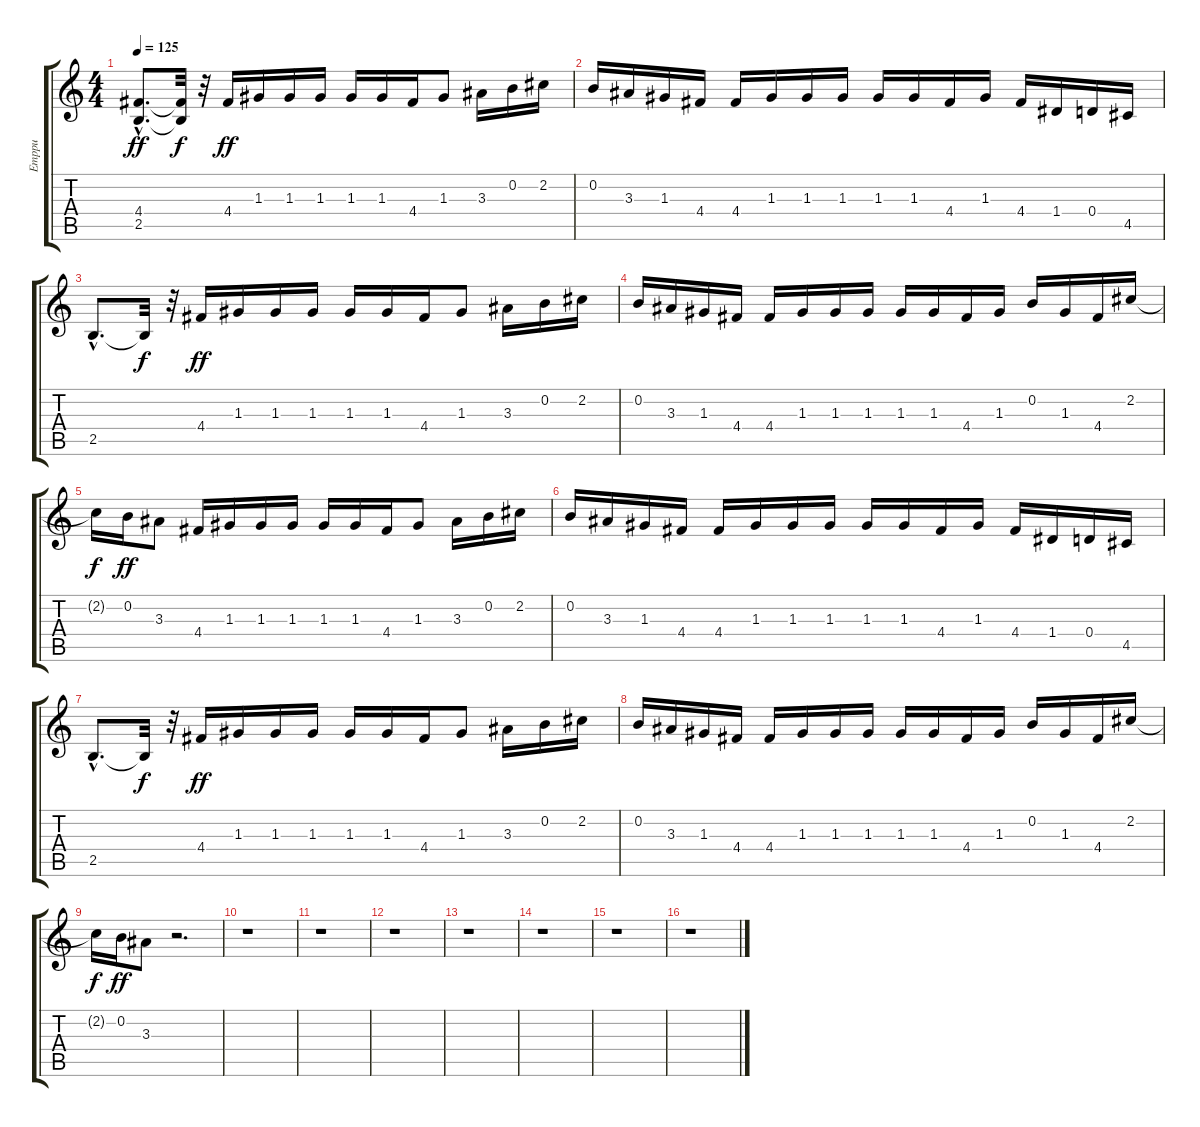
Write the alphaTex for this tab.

\track ("Emppu" "Emppu") {instrument distortionguitar}
\staff {score tabs}
\tuning (E4 B3 G3 D3 A2 E2) {hide}
\ts (4 4)
\tempo 125
\clef g2
\ks c
(4.4{hac} 2.5{hac}).8{d dy ff} (4.4{t} 2.5{t}).32{dy f} r.32 4.4.16{dy ff} 1.3.16 1.3.16 1.3.16 1.3.16 1.3.16 4.4.16 1.3.8 3.3.16 0.2.16 2.2.16 |
0.2.16 3.3.16 1.3.16 4.4.16 4.4.16 1.3.16 1.3.16 1.3.16 1.3.16 1.3.16 4.4.16 1.3.16 4.4.16 1.4.16 0.4.16 4.5.16 |
2.5{hac}.8{d} 2.5{t}.32{dy f} r.32 4.4.16{dy ff} 1.3.16 1.3.16 1.3.16 1.3.16 1.3.16 4.4.16 1.3.8 3.3.16 0.2.16 2.2.16 |
0.2.16 3.3.16 1.3.16 4.4.16 4.4.16 1.3.16 1.3.16 1.3.16 1.3.16 1.3.16 4.4.16 1.3.16 0.2.16 1.3.16 4.4.16 2.2.16 |
2.2{t}.16{dy f} 0.2.16{dy ff} 3.3.8 4.4.16 1.3.16 1.3.16 1.3.16 1.3.16 1.3.16 4.4.16 1.3.8 3.3.16 0.2.16 2.2.16 |
0.2.16 3.3.16 1.3.16 4.4.16 4.4.16 1.3.16 1.3.16 1.3.16 1.3.16 1.3.16 4.4.16 1.3.16 4.4.16 1.4.16 0.4.16 4.5.16 |
2.5{hac}.8{d} 2.5{t}.32{dy f} r.32 4.4.16{dy ff} 1.3.16 1.3.16 1.3.16 1.3.16 1.3.16 4.4.16 1.3.8 3.3.16 0.2.16 2.2.16 |
0.2.16 3.3.16 1.3.16 4.4.16 4.4.16 1.3.16 1.3.16 1.3.16 1.3.16 1.3.16 4.4.16 1.3.16 0.2.16 1.3.16 4.4.16 2.2.16 |
2.2{t}.16{dy f} 0.2.16{dy ff} 3.3.8 r.2{d} |
r.1 |
r.1 |
r.1 |
r.1 |
r.1 |
r.1 |
r.1
